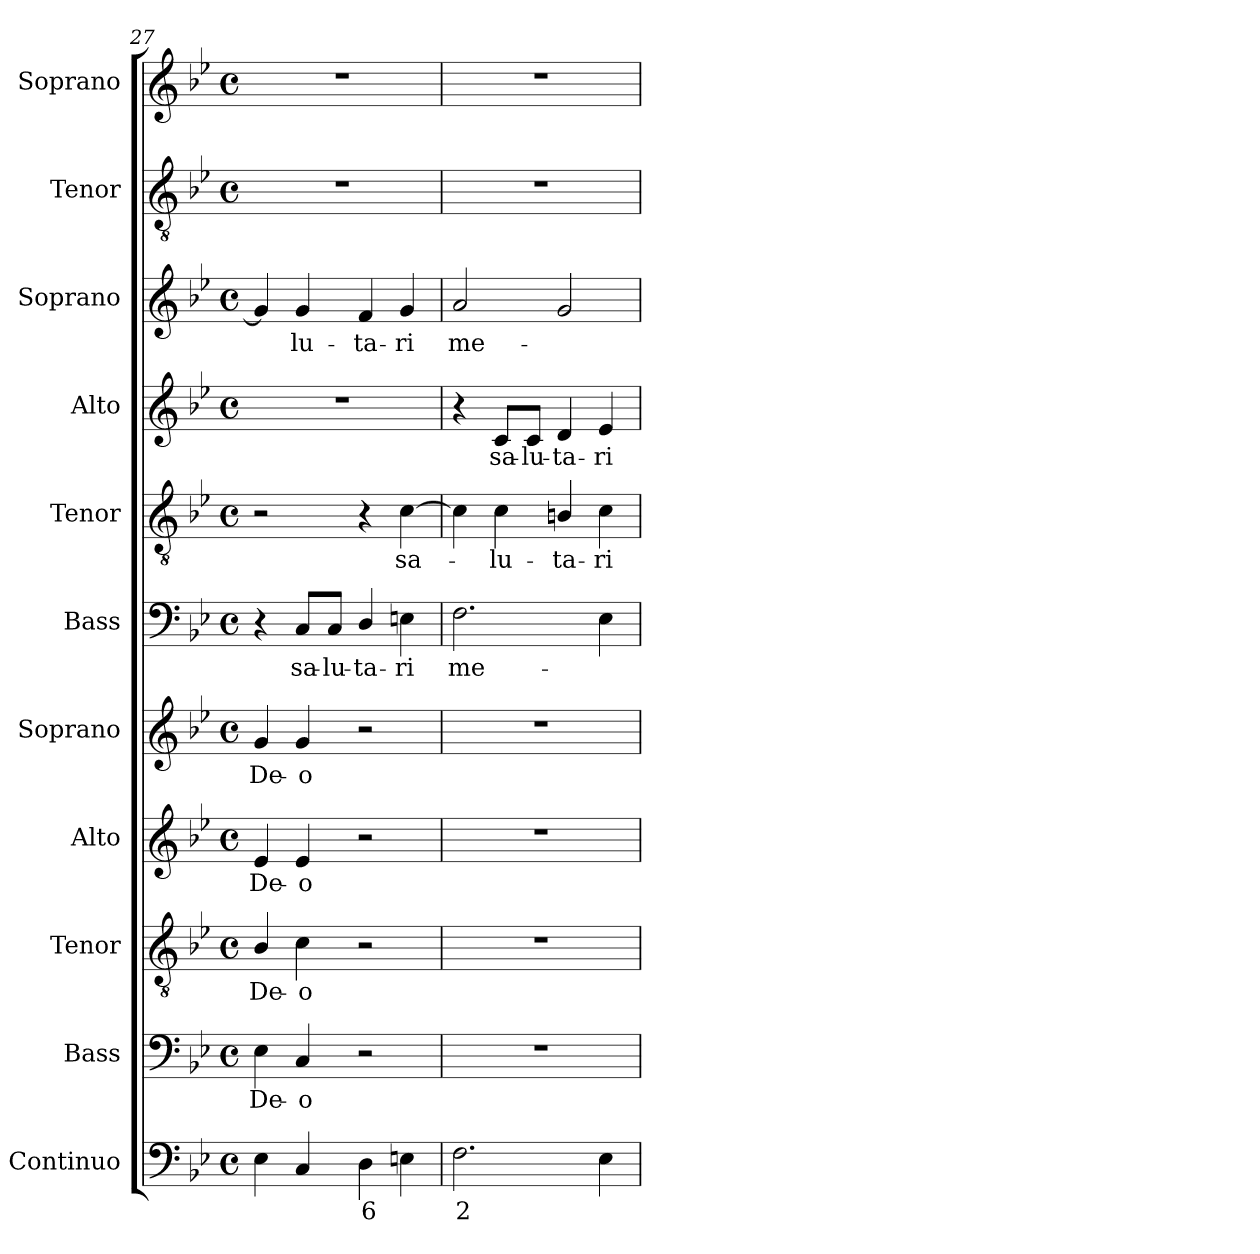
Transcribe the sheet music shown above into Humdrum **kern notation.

**kern	**text	**kern	**text	**kern	**text	**kern	**text	**kern	**text	**kern	**text	**kern	**text	**kern	**text	**kern	**text	**kern	**kern
*part11	*part11	*part10	*part10	*part9	*part9	*part8	*part8	*part7	*part7	*part6	*part6	*part5	*part5	*part4	*part4	*part3	*part3	*part2	*part1
*staff11	*staff11	*staff10	*staff10	*staff9	*staff9	*staff8	*staff8	*staff7	*staff7	*staff6	*staff6	*staff5	*staff5	*staff4	*staff4	*staff3	*staff3	*staff2	*staff1
*I"Continuo	*	*I"Bass	*	*I"Tenor	*	*I"Alto	*	*I"Soprano	*	*I"Bass	*	*I"Tenor	*	*I"Alto	*	*I"Soprano	*	*I"Tenor	*I"Soprano
*I'Cont.	*	*I'B.	*	*I'T.	*	*I'A.	*	*I'S.	*	*I'B.	*	*I'T.	*	*I'A.	*	*I'S.	*	*I'T.	*I'S.
!!LO:PB:g=z
*clefF4	*	*clefF4	*	*clefGv2	*	*clefG2	*	*clefG2	*	*clefF4	*	*clefGv2	*	*clefG2	*	*clefG2	*	*clefGv2	*clefG2
*	*	*	*	*ITrd7c12	*	*	*	*	*	*	*	*ITrd7c12	*	*	*	*	*	*ITrd7c12	*
*k[b-e-]	*	*k[b-e-]	*	*k[b-e-]	*	*k[b-e-]	*	*k[b-e-]	*	*k[b-e-]	*	*k[b-e-]	*	*k[b-e-]	*	*k[b-e-]	*	*k[b-e-]	*k[b-e-]
*B-:	*	*B-:	*	*B-:	*	*B-:	*	*B-:	*	*B-:	*	*B-:	*	*B-:	*	*B-:	*	*B-:	*B-:
*M4/4	*	*M4/4	*	*M4/4	*	*M4/4	*	*M4/4	*	*M4/4	*	*M4/4	*	*M4/4	*	*M4/4	*	*M4/4	*M4/4
*met(c)	*	*met(c)	*	*met(c)	*	*met(c)	*	*met(c)	*	*met(c)	*	*met(c)	*	*met(c)	*	*met(c)	*	*met(c)	*met(c)
=27	=27	=27	=27	=27	=27	=27	=27	=27	=27	=27	=27	=27	=27	=27	=27	=27	=27	=27	=27
!	!	!	!LO:LY:b:color=#000000	!	!	!	!	!	!	!	!	!	!	!	!	!	!	!	!
!	!	!	!	!	!LO:LY:b:color=#000000	!	!	!	!	!	!	!	!	!	!	!	!	!	!
!	!	!	!	!	!	!	!LO:LY:b:color=#000000	!	!	!	!	!	!	!	!	!	!	!	!
!	!	!	!	!	!	!	!	!	!LO:LY:b:color=#000000	!	!	!	!	!	!	!	!	!	!
4E-i\	.	4E-i\	De-	4BB-i/	De-	4e-i/	De-	4gi/	De-	4r	.	2r	.	1r	.	4gi/]	.	1r	1r
!	!	!	!LO:LY:b:color=#000000	!	!	!	!	!	!	!	!	!	!	!	!	!	!	!	!
!	!	!	!	!	!LO:LY:b:color=#000000	!	!	!	!	!	!	!	!	!	!	!	!	!	!
!	!	!	!	!	!	!	!LO:LY:b:color=#000000	!	!	!	!	!	!	!	!	!	!	!	!
!	!	!	!	!	!	!	!	!	!LO:LY:b:color=#000000	!	!	!	!	!	!	!	!	!	!
!	!	!	!	!	!	!	!	!	!	!	!LO:LY:b:color=#000000	!	!	!	!	!	!	!	!
!	!	!	!	!	!	!	!	!	!	!	!	!	!	!	!	!	!LO:LY:b:color=#000000	!	!
4Ci/	.	4Ci/	-o	4Ci\	-o	4e-i/	-o	4gi/	-o	8Ci/L	sa-	.	.	.	.	4gi/	-lu-	.	.
!	!	!	!	!	!	!	!	!	!	!	!LO:LY:b:color=#000000	!	!	!	!	!	!	!	!
.	.	.	.	.	.	.	.	.	.	8Ci/J	-lu-	.	.	.	.	.	.	.	.
!	!LO:LY:b:color=#000000	!	!	!	!	!	!	!	!	!	!	!	!	!	!	!	!	!	!
!	!	!	!	!	!	!	!	!	!	!	!LO:LY:b:color=#000000	!	!	!	!	!	!	!	!
!	!	!	!	!	!	!	!	!	!	!	!	!	!	!	!	!	!LO:LY:b:color=#000000	!	!
4Di\	6	2r	.	2r	.	2r	.	2r	.	4Di/	-ta-	4r	.	.	.	4fi/	-ta-	.	.
!	!	!	!	!	!	!	!	!	!	!	!LO:LY:b:color=#000000	!	!	!	!	!	!	!	!
!	!	!	!	!	!	!	!	!	!	!	!	!	!LO:LY:b:color=#000000	!	!	!	!	!	!
!	!	!	!	!	!	!	!	!	!	!	!	!	!	!	!	!	!LO:LY:b:color=#000000	!	!
4Eni\	.	.	.	.	.	.	.	.	.	4Eni\	-ri	[>4Ci\	sa-	.	.	4gi/	-ri	.	.
=28	=28	=28	=28	=28	=28	=28	=28	=28	=28	=28	=28	=28	=28	=28	=28	=28	=28	=28	=28
!	!LO:LY:b:color=#000000	!	!	!	!	!	!	!	!	!	!	!	!	!	!	!	!	!	!
!	!	!	!	!	!	!	!	!	!	!	!LO:LY:b:color=#000000	!	!	!	!	!	!	!	!
!	!	!	!	!	!	!	!	!	!	!	!	!	!	!	!	!	!LO:LY:b:color=#000000	!	!
2.Fi\	2	1r	.	1r	.	1r	.	1r	.	2.Fi\	me-	4Ci\]	.	4r	.	2ai/	me-	1r	1r
!	!	!	!	!	!	!	!	!	!	!	!	!	!LO:LY:b:color=#000000	!	!	!	!	!	!
!	!	!	!	!	!	!	!	!	!	!	!	!	!	!	!LO:LY:b:color=#000000	!	!	!	!
.	.	.	.	.	.	.	.	.	.	.	.	4Ci\	-lu-	8ci/L	sa-	.	.	.	.
!	!	!	!	!	!	!	!	!	!	!	!	!	!	!	!LO:LY:b:color=#000000	!	!	!	!
.	.	.	.	.	.	.	.	.	.	.	.	.	.	8ci/J	-lu-	.	.	.	.
!	!	!	!	!	!	!	!	!	!	!	!	!	!LO:LY:b:color=#000000	!	!	!	!	!	!
!	!	!	!	!	!	!	!	!	!	!	!	!	!	!	!LO:LY:b:color=#000000	!	!	!	!
.	.	.	.	.	.	.	.	.	.	.	.	4BBni/	-ta-	4di/	-ta-	2gi/	.	.	.
!	!	!	!	!	!	!	!	!	!	!	!	!	!LO:LY:b:color=#000000	!	!	!	!	!	!
!	!	!	!	!	!	!	!	!	!	!	!	!	!	!	!LO:LY:b:color=#000000	!	!	!	!
4E-i\	.	.	.	.	.	.	.	.	.	4E-i\	.	4Ci\	-ri	4e-i/	-ri	.	.	.	.
=	=	=	=	=	=	=	=	=	=	=	=	=	=	=	=	=	=	=	=
*-	*-	*-	*-	*-	*-	*-	*-	*-	*-	*-	*-	*-	*-	*-	*-	*-	*-	*-	*-
